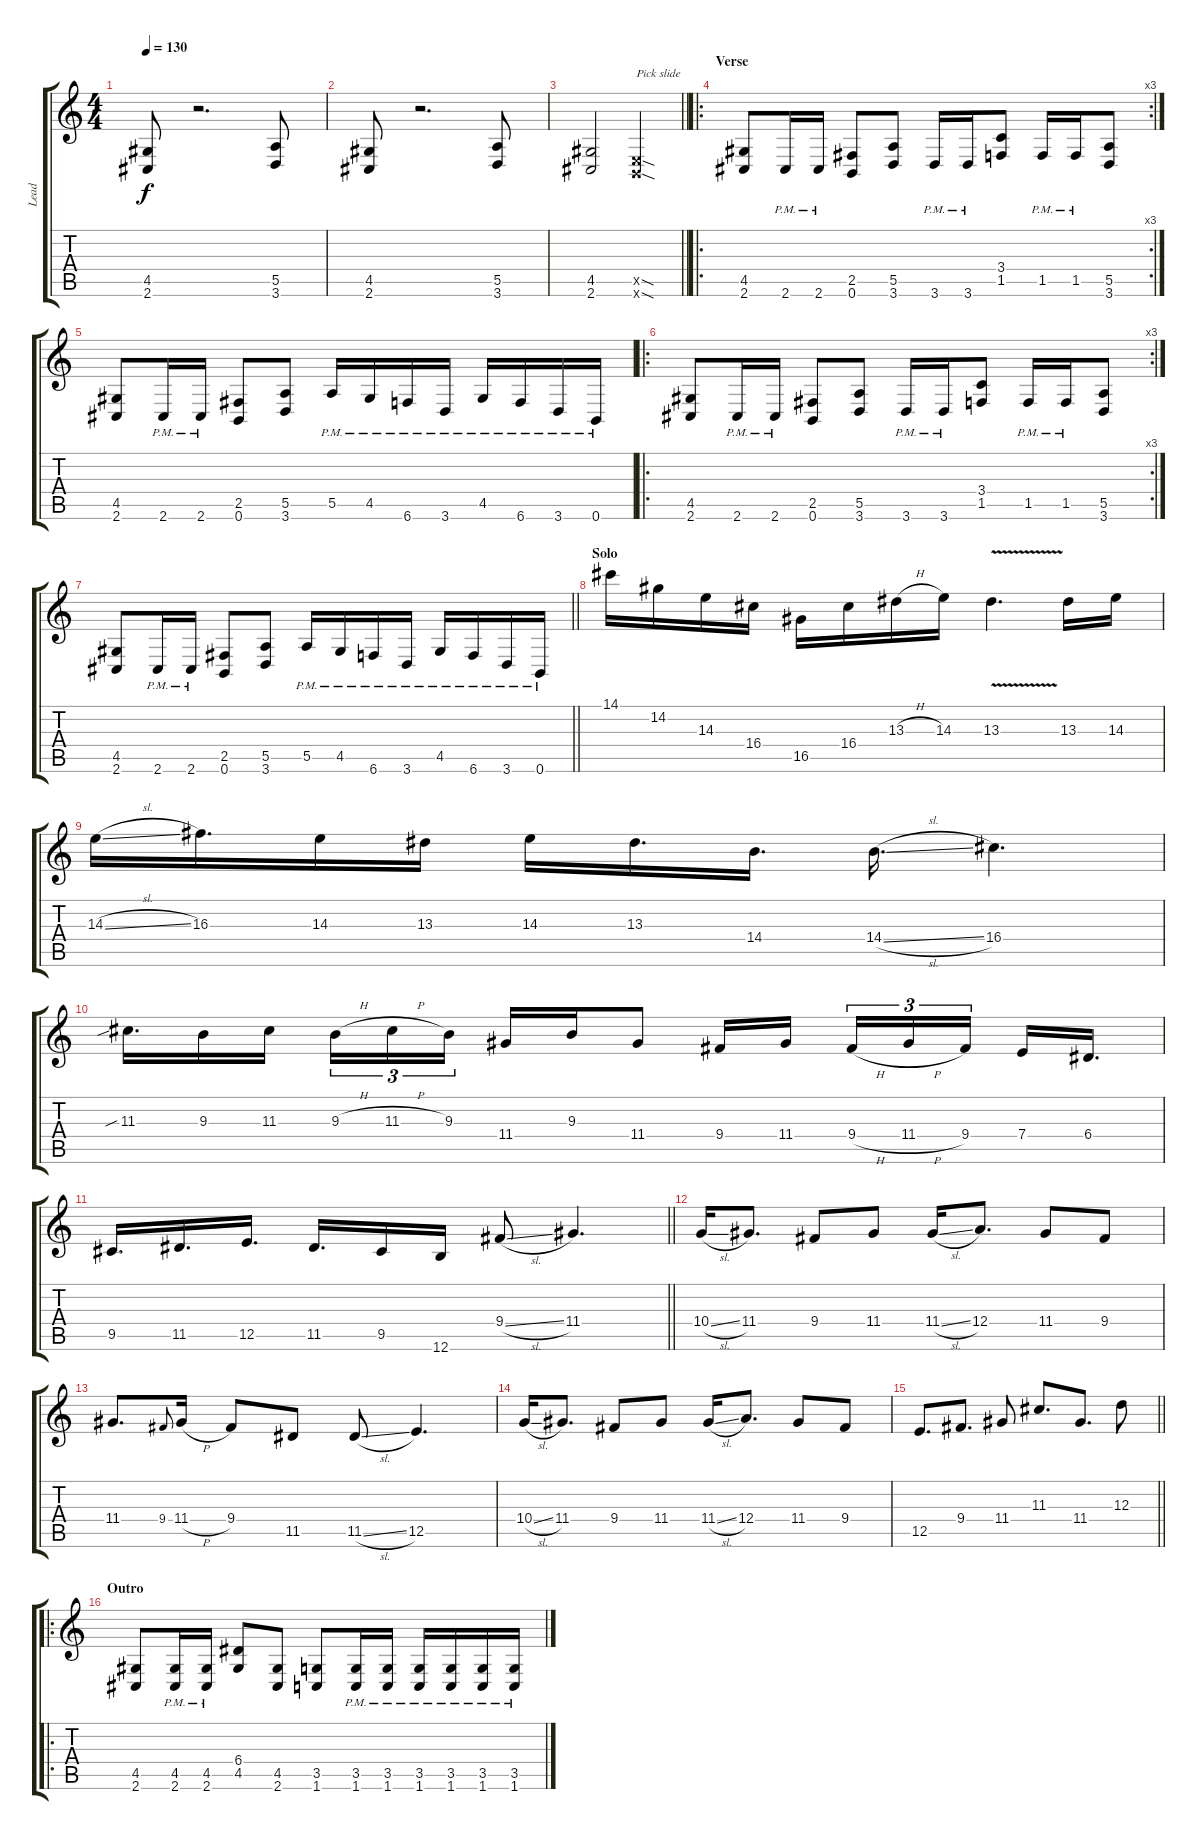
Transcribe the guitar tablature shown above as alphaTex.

\track ("Lead" "Lead") {instrument distortionguitar}
\staff {score tabs}
\tuning (B3 Gb3 D3 A2 E2 B1) {hide}
\ts (4 4)
\tempo 130
\clef g2
\ks aminor
(4.5 2.6).8{dy f} r.2{d} (5.5 3.6).8 |
(4.5 2.6).8 r.2{d} (5.5 3.6).8 |
\barLineRight lightlight
(4.5 2.6).2 (0.5{sod x} 0.6{sod x}).2{txt "Pick slide"} |
\ro
\rc 3
\section ("" "Verse")
(4.5 2.6).8 2.6{pm}.16 2.6{pm}.16 (2.5 0.6).8 (5.5 3.6).8 3.6{pm}.16 3.6{pm}.16 (3.4 1.5).8 1.5{pm}.16 1.5{pm}.16 (5.5 3.6).8 |
(4.5 2.6).8 2.6{pm}.16 2.6{pm}.16 (2.5 0.6).8 (5.5 3.6).8 5.5{pm}.16 4.5{pm}.16 6.6{pm}.16 3.6{pm}.16 4.5{pm}.16 6.6{pm}.16 3.6{pm}.16 0.6{pm}.16 |
\ro
\rc 3
(4.5 2.6).8 2.6{pm}.16 2.6{pm}.16 (2.5 0.6).8 (5.5 3.6).8 3.6{pm}.16 3.6{pm}.16 (3.4 1.5).8 1.5{pm}.16 1.5{pm}.16 (5.5 3.6).8 |
\barLineRight lightlight
(4.5 2.6).8 2.6{pm}.16 2.6{pm}.16 (2.5 0.6).8 (5.5 3.6).8 5.5{pm}.16 4.5{pm}.16 6.6{pm}.16 3.6{pm}.16 4.5{pm}.16 6.6{pm}.16 3.6{pm}.16 0.6{pm}.16 |
\section ("" "Solo")
14.1.16 14.2.16 14.3.16 16.4.16 16.5.16 16.4.16 13.3{h}.16 14.3.16 13.3{v}.4{d} 13.3.16 14.3.16 |
14.3{sl}.16 16.3.16{d} 14.3.16 13.3.16 14.3.16 13.3.16{d} 14.4.16{d} 14.4{sl}.16{d} 16.4.4{d} |
11.3{sib}.16{d} 9.3.16 11.3.16{beam splitsecondary} 9.3{h}.16{tu (3 2)} 11.3{h}.16{tu (3 2)} 9.3.16{tu (3 2) beam splitsecondary} 11.4.16 9.3.16 11.4.8 9.4.16 11.4.16{beam splitsecondary} 9.4{h}.16{tu (3 2)} 11.4{h}.16{tu (3 2)} 9.4.16{tu (3 2) beam splitsecondary} 7.4.16 6.4.16{d} |
\barLineRight lightlight
9.5.16{d} 11.5.16{d} 12.5.16{d} 11.5.16{d} 9.5.16 12.6.16 9.4{sl}.8 11.4.4{d} |
10.4{sl}.16 11.4.8{d} 9.4.8 11.4.8 11.4{sl}.16 12.4.8{d} 11.4.8 9.4.8 |
11.4.8{d} 9.4.8{gr onbeat} 11.4{h}.16 9.4.8 11.5.8 11.5{sl}.8 12.5.4{d} |
10.4{sl}.16 11.4.8{d} 9.4.8 11.4.8 11.4{sl}.16 12.4.8{d} 11.4.8 9.4.8 |
\barLineRight lightlight
12.5.8{d} 9.4.8{d} 11.4.8 11.3.8{d} 11.4.8{d} 12.3.8 |
\ro
\section ("" "Outro")
(4.5 2.6).8 (4.5 2.6{pm}).16 (4.5 2.6{pm}).16 (6.4 4.5).8 (4.5 2.6).8 (3.5 1.6).8 (3.5 1.6{pm}).16 (3.5 1.6{pm}).16 (3.5 1.6{pm}).16 (3.5 1.6{pm}).16 (3.5 1.6{pm}).16 (3.5 1.6{pm}).16
